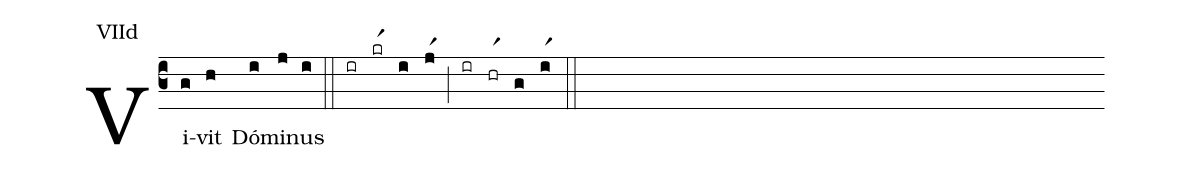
annotation: VIId;
%%
(c3)Vi(g)vit(h) Dó(i)mi(j)nus(i) (::) (ir)(krr1)(i)(jr1)(;)(ir)(hrr1)(g)(ir1)(::)
